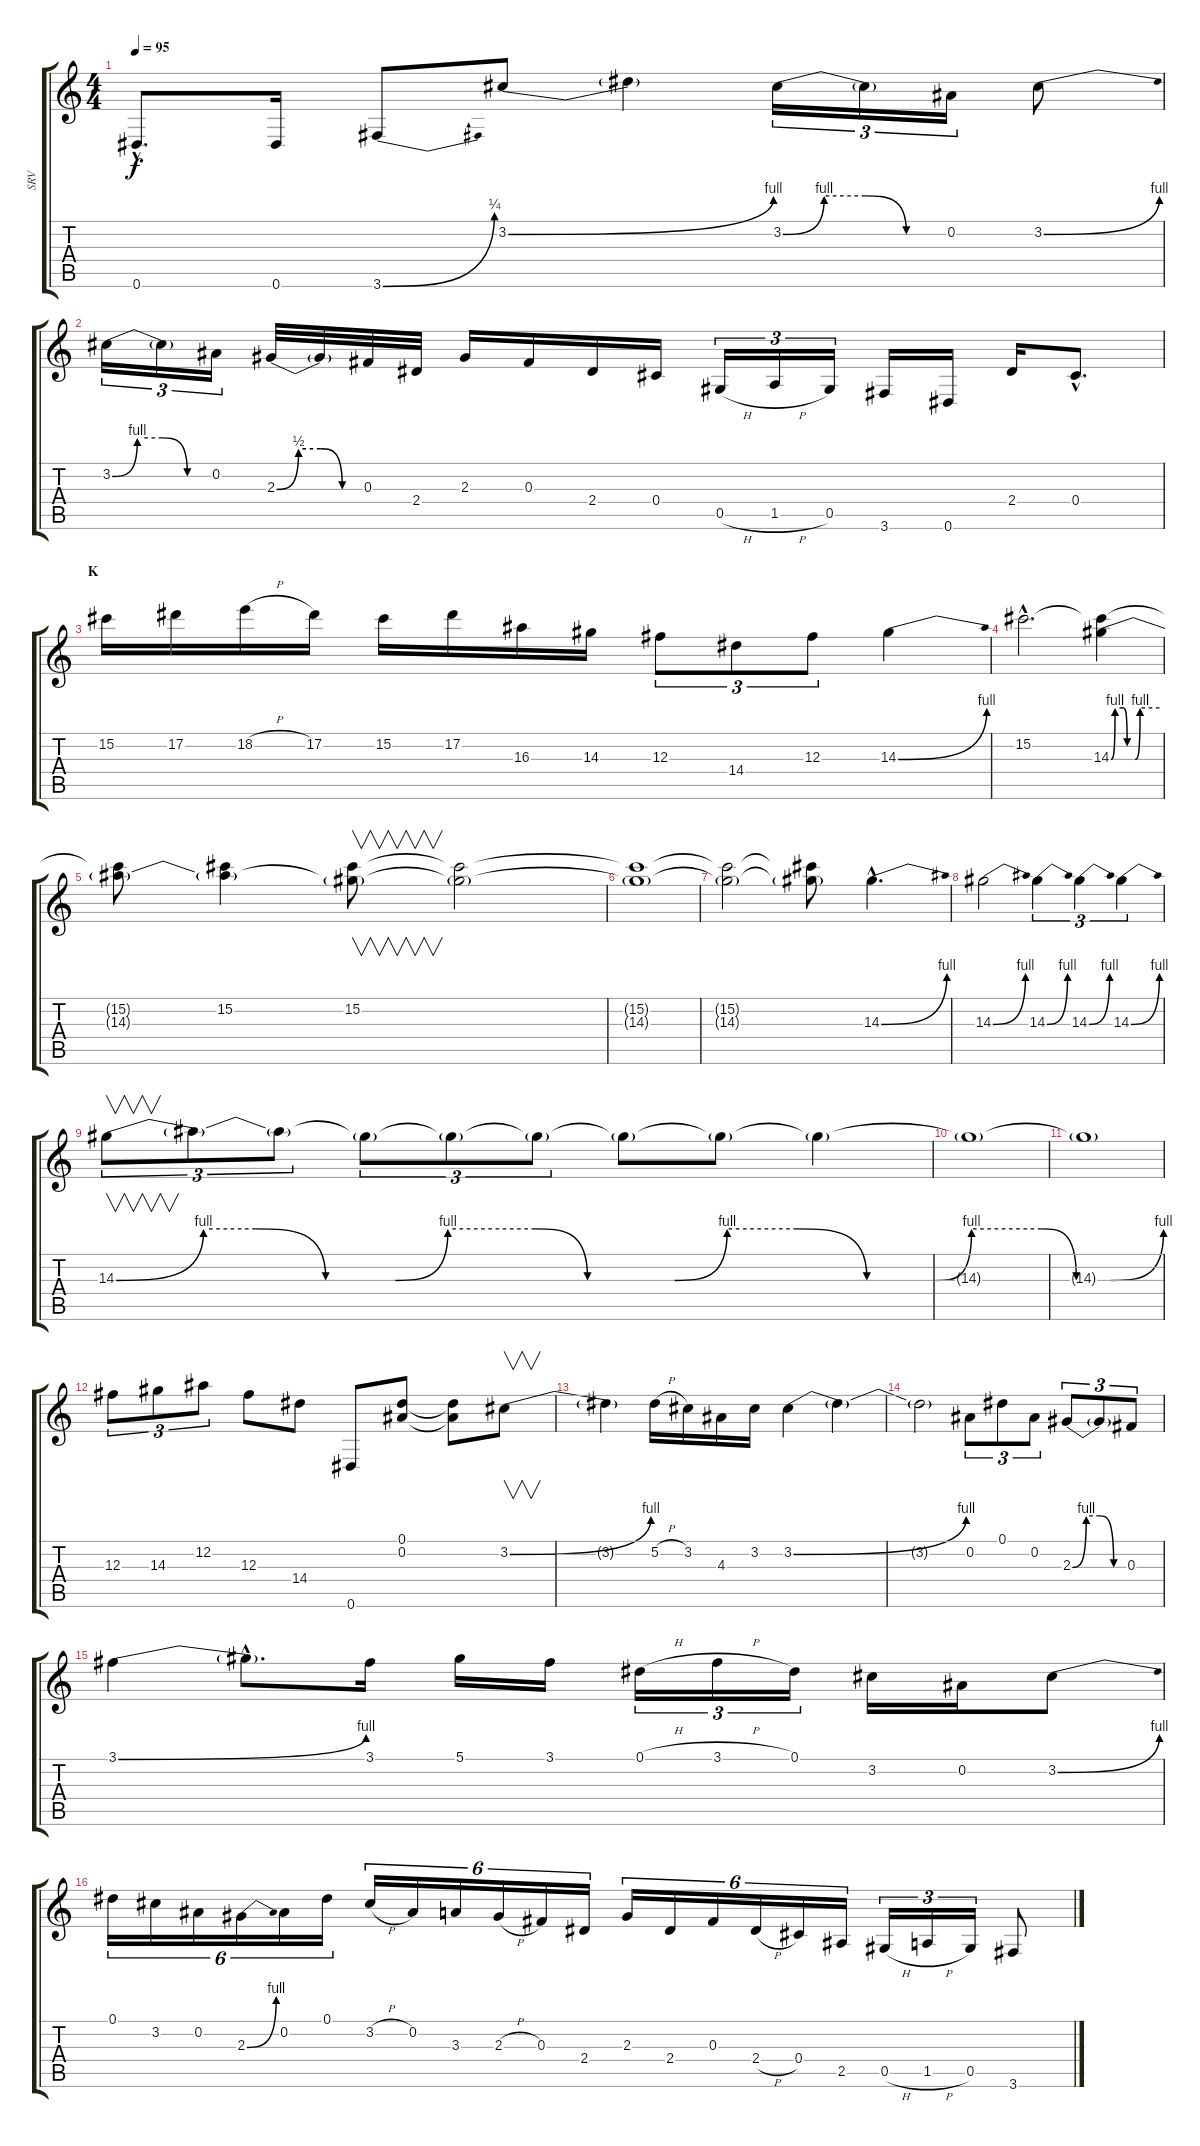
\track ("SRV" "SRV") {instrument distortionguitar}
\staff {score tabs}
\tuning (Eb4 Bb3 Gb3 Db3 Ab2 Eb2) {hide}
\ts (4 4)
\tempo 95
\clef g2
\ks c
0.6{hac}.8{d dy f} 0.6.16 3.6{be (bend 0 0 60 1)}.8 3.2{be (bend 0 0 60 4)}.8 3.2{t}.4 3.2{be (custom 0 0 15 4 30 4 45 0 60 0)}.16{tu (3 2)} 3.2{t}.16{tu (3 2)} 0.2.16{tu (3 2)} 3.2{be (bend 0 0 60 4)}.8 |
3.2{be (custom 0 0 15 4 30 4 45 0 60 0)}.16{tu (3 2)} 3.2{t}.16{tu (3 2)} 0.2.16{tu (3 2)} 2.3{be (custom 0 0 15 2 30 2 45 0 60 0)}.32 2.3{t}.32 0.3.32 2.4.32 2.3.16 0.3.16 2.4.16 0.4.16 0.5{h}.16{tu (3 2)} 1.5{h}.16{tu (3 2)} 0.5.16{tu (3 2)} 3.6.16 0.6.16 2.4.16 0.4{hac}.8{d} |
\section ("" "K")
15.2.16 17.2.16 18.2{h}.16 17.2.16 15.2.16 17.2.16 16.3.16 14.3.16 12.3.8{tu (3 2)} 14.4.8{tu (3 2)} 12.3.8{tu (3 2)} 14.3{be (bend 0 0 60 4)}.4 |
15.2{hac}.2{d} (15.2{t} 14.3{be (custom 0 0 5 4 15 4 20 0 30 0 36 4 60 4)}).4 |
(15.2{t} 14.3{t}).8 (15.2 14.3{t}).4 (15.2 14.3{t}).8{v} (15.2{t} 14.3{t}).2 |
(15.2{t} 14.3{t}).1 |
(15.2{t} 14.3{t}).2 (15.2{t} 14.3{t}).8 14.3{be (bend 0 0 60 4) hac}.4{d} |
14.3{be (bend 0 0 60 4)}.2 14.3{be (bend 0 0 60 4)}.4{tu (3 2)} 14.3{be (bend 0 0 60 4)}.4{tu (3 2)} 14.3{be (bend 0 0 60 4)}.4{tu (3 2)} |
14.3{be (custom 0 0 5 4 8 4 12 0 16 0 19 4 24 4 27 0 32 0 35 4 39 4 43 0 47 0 49 4 53 4 55 0 57 0 60 4)}.8{v tu (3 2)} 14.3{t}.8{tu (3 2)} 14.3{t}.8{tu (3 2)} 14.3{t}.8{tu (3 2)} 14.3{t}.8{tu (3 2)} 14.3{t}.8{tu (3 2)} 14.3{t}.8 14.3{t}.8 14.3{t}.4 |
14.3{t}.1 |
14.3{t}.1 |
12.3.8{tu (3 2)} 14.3.8{tu (3 2)} 12.2.8{tu (3 2)} 12.3.8 14.4.8 0.6.8 (0.1 0.2).8 (0.1{t} 0.2{t}).8 3.2{be (bend 0 0 60 4)}.8{v} |
3.2{t}.4 5.2{h}.16 3.2.16 4.3.16 3.2.16 3.2{be (bend 0 0 60 4)}.4 3.2{t}.4 |
3.2{t}.2 0.2.8{tu (3 2)} 0.1.8{tu (3 2)} 0.2.8{tu (3 2)} 2.3{be (custom 0 0 15 4 30 4 45 0 60 0)}.8{tu (3 2)} 2.3{t}.8{tu (3 2)} 0.3.8{tu (3 2)} |
3.1{be (bend 0 0 60 4)}.4 3.1{hac t}.8{d} 3.1.16 5.1.16 3.1.16 0.1{h}.16{tu (3 2)} 3.1{h}.16{tu (3 2)} 0.1.16{tu (3 2)} 3.2.16 0.2.16 3.2{be (bend 0 0 60 4)}.8 |
0.1.16{tu (6 4)} 3.2.16{tu (6 4)} 0.2.16{tu (6 4)} 2.3{be (bend 0 0 60 4)}.16{tu (6 4)} 0.2.16{tu (6 4)} 0.1.16{tu (6 4)} 3.2{h}.16{tu (6 4)} 0.2.16{tu (6 4)} 3.3.16{tu (6 4)} 2.3{h}.16{tu (6 4)} 0.3.16{tu (6 4)} 2.4.16{tu (6 4)} 2.3.16{tu (6 4)} 2.4.16{tu (6 4)} 0.3.16{tu (6 4)} 2.4{h}.16{tu (6 4)} 0.4.16{tu (6 4)} 2.5.16{tu (6 4)} 0.5{h}.16{tu (3 2)} 1.5{h}.16{tu (3 2)} 0.5.16{tu (3 2)} 3.6.8
